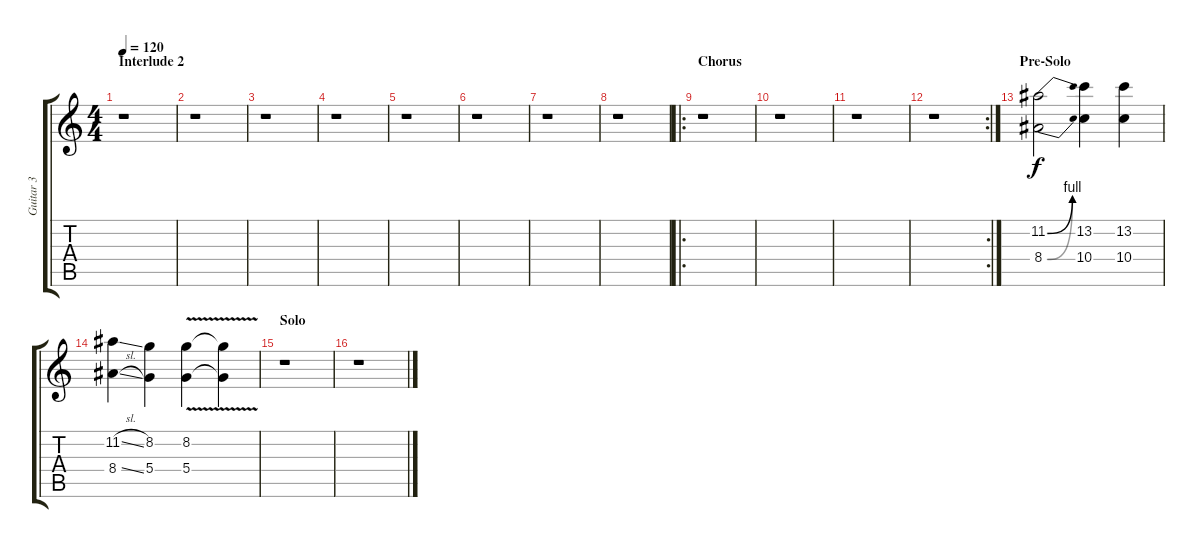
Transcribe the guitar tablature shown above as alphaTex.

\track ("Guitar 3" "Guitar 3") {instrument distortionguitar}
\staff {score tabs}
\tuning (E4 B3 G3 D3 A2 E2) {hide}
\ts (4 4)
\section ("" "Interlude 2")
\tempo 120
\clef g2
\ks c
r.1{dy f} |
r.1 |
r.1 |
r.1 |
r.1 |
r.1 |
r.1 |
r.1 |
\ro
\section ("" "Chorus")
r.1 |
r.1 |
r.1 |
\rc 2
r.1 |
\section ("" "Pre-Solo")
(11.2{be (bend 0 0 60 4)} 8.4{be (bend 0 0 60 4)}).2{volume 12 instrument overdrivenguitar} (13.2 10.4).4 (13.2 10.4).4 |
(11.2{sl} 8.4{sl}).4 (8.2 5.4).4 (8.2{v} 5.4{v}).4 (8.2{t} 5.4{t}).4 |
\section ("" "Solo")
r.1{volume 16} |
r.1
